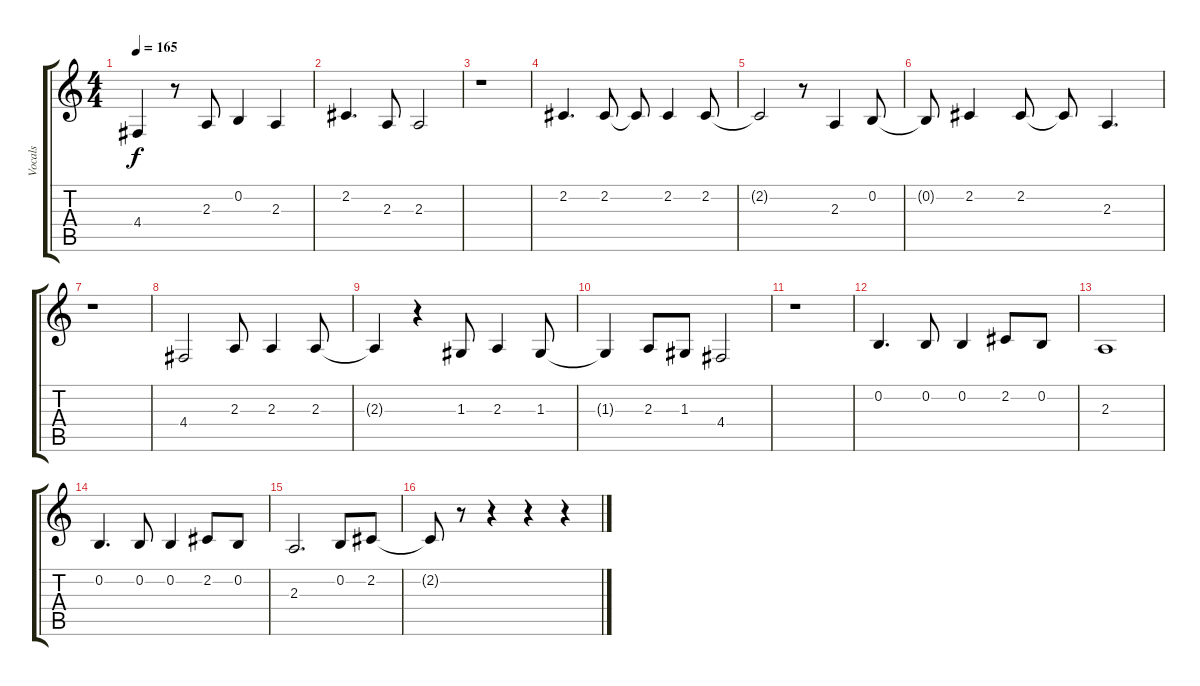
\track ("Vocals" "Vocals") {instrument lead2sawtooth}
\staff {score tabs}
\tuning (E4 B3 G3 D3 A2 E2) {hide}
\ts (4 4)
\tempo 165
\clef g2
\ks c
4.4{t}.4{dy f} r.8 2.3.8 0.2.4 2.3.4 |
2.2.4{d} 2.3.8 2.3.2 |
r.1 |
2.2.4{d} 2.2.8 2.2{t}.8 2.2.4 2.2.8 |
2.2{t}.2 r.8 2.3.4 0.2.8 |
0.2{t}.8 2.2.4 2.2.8 2.2{t}.8 2.3.4{d} |
r.1 |
4.4.2 2.3.8 2.3.4 2.3.8 |
2.3{t}.4 r.4 1.3.8 2.3.4 1.3.8 |
1.3{t}.4 2.3.8 1.3.8 4.4.2 |
r.1 |
0.2.4{d} 0.2.8 0.2.4 2.2.8 0.2.8 |
2.3.1 |
0.2.4{d} 0.2.8 0.2.4 2.2.8 0.2.8 |
2.3.2{d} 0.2.8 2.2.8 |
2.2{t}.8 r.8 r.4 r.4 r.4
